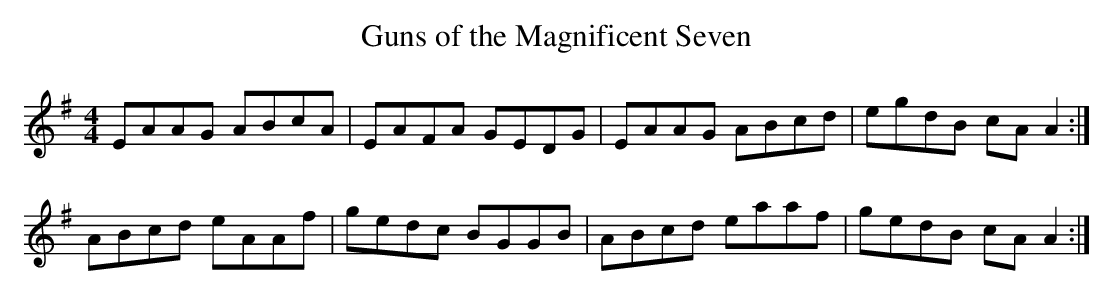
X:1
T:Guns of the Magnificent Seven
M:4/4
L:1/8
K:A Dorian
EAAG ABcA|EAFA GEDG|EAAG ABcd|egdB cAA2:|!
ABcd eAAf|gedc BGGB|ABcd eaaf|gedB cAA2:|!
M:3/4 egdB A2| M:4/4 egdB GABd|eBdB Aaaf|gedB cAA2:|!
